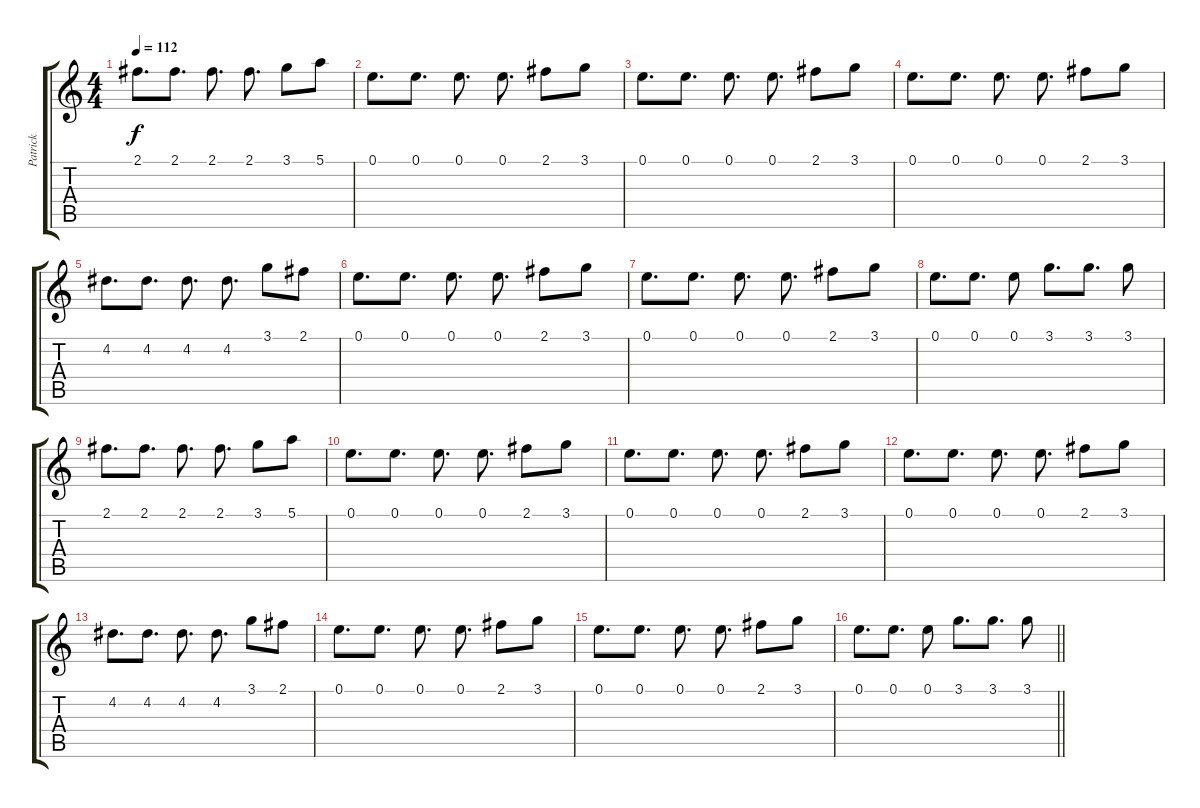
\track ("Patrick" "Patrick") {instrument distortionguitar}
\staff {score tabs}
\tuning (E4 B3 G3 D3 A2 E2) {hide}
\ts (4 4)
\tempo 112
\clef g2
\ks c
2.1.8{d dy f} 2.1.8{d} 2.1.8{d} 2.1.8{d} 3.1.8 5.1.8 |
0.1.8{d} 0.1.8{d} 0.1.8{d} 0.1.8{d} 2.1.8 3.1.8 |
0.1.8{d} 0.1.8{d} 0.1.8{d} 0.1.8{d} 2.1.8 3.1.8 |
0.1.8{d} 0.1.8{d} 0.1.8{d} 0.1.8{d} 2.1.8 3.1.8 |
4.2.8{d} 4.2.8{d} 4.2.8{d} 4.2.8{d} 3.1.8 2.1.8 |
0.1.8{d} 0.1.8{d} 0.1.8{d} 0.1.8{d} 2.1.8 3.1.8 |
0.1.8{d} 0.1.8{d} 0.1.8{d} 0.1.8{d} 2.1.8 3.1.8 |
0.1.8{d} 0.1.8{d} 0.1.8 3.1.8{d} 3.1.8{d} 3.1.8 |
2.1.8{d} 2.1.8{d} 2.1.8{d} 2.1.8{d} 3.1.8 5.1.8 |
0.1.8{d} 0.1.8{d} 0.1.8{d} 0.1.8{d} 2.1.8 3.1.8 |
0.1.8{d} 0.1.8{d} 0.1.8{d} 0.1.8{d} 2.1.8 3.1.8 |
0.1.8{d} 0.1.8{d} 0.1.8{d} 0.1.8{d} 2.1.8 3.1.8 |
4.2.8{d} 4.2.8{d} 4.2.8{d} 4.2.8{d} 3.1.8 2.1.8 |
0.1.8{d} 0.1.8{d} 0.1.8{d} 0.1.8{d} 2.1.8 3.1.8 |
0.1.8{d} 0.1.8{d} 0.1.8{d} 0.1.8{d} 2.1.8 3.1.8 |
\barLineRight lightlight
0.1.8{d} 0.1.8{d} 0.1.8 3.1.8{d} 3.1.8{d} 3.1.8
